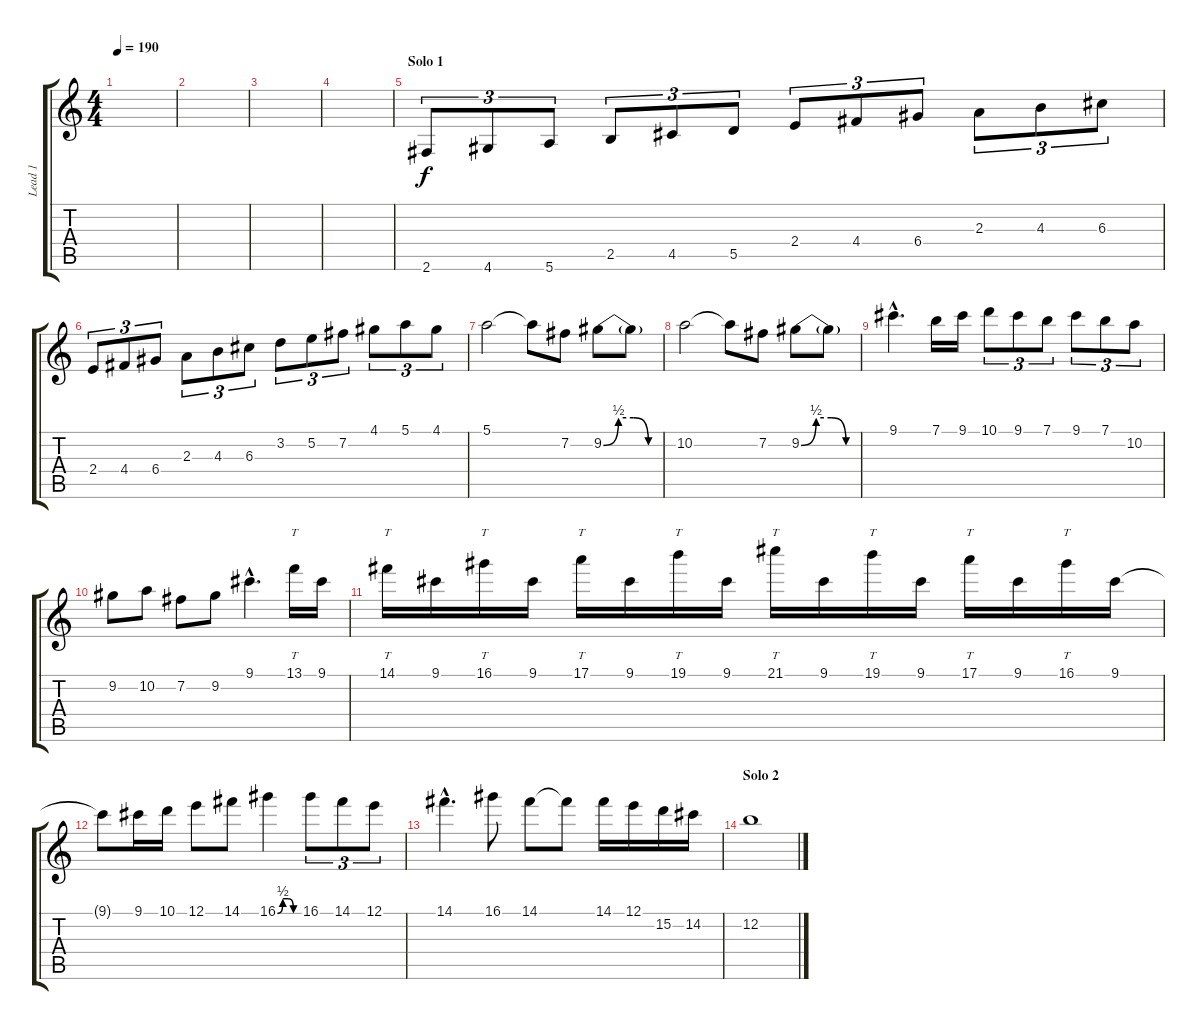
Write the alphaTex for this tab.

\track ("Lead 1" "Lead 1") {instrument distortionguitar}
\staff {score tabs}
\tuning (E4 B3 G3 D3 A2 E2) {hide}
\ts (4 4)
\tempo 190
\clef g2
\ks c
|
|
|
|
\section ("" "Solo 1 ")
2.6.8{tu (3 2)} 4.6.8{tu (3 2)} 5.6.8{tu (3 2)} 2.5.8{tu (3 2)} 4.5.8{tu (3 2)} 5.5.8{tu (3 2)} 2.4.8{tu (3 2)} 4.4.8{tu (3 2)} 6.4.8{tu (3 2)} 2.3.8{tu (3 2)} 4.3.8{tu (3 2)} 6.3.8{tu (3 2)} |
2.4.8{tu (3 2)} 4.4.8{tu (3 2)} 6.4.8{tu (3 2)} 2.3.8{tu (3 2)} 4.3.8{tu (3 2)} 6.3.8{tu (3 2)} 3.2.8{tu (3 2)} 5.2.8{tu (3 2)} 7.2.8{tu (3 2)} 4.1.8{tu (3 2)} 5.1.8{tu (3 2)} 4.1.8{tu (3 2)} |
5.1.2 5.1{t}.8 7.2.8 9.2{be (custom 0 0 15 2 30 2 45 0 60 0)}.8 9.2{t}.8 |
10.2.2 10.2{t}.8 7.2.8 9.2{be (custom 0 0 15 2 30 2 45 0 60 0)}.8 9.2{t}.8 |
9.1{hac}.4{d} 7.1.16 9.1.16 10.1.8{tu (3 2)} 9.1.8{tu (3 2)} 7.1.8{tu (3 2)} 9.1.8{tu (3 2)} 7.1.8{tu (3 2)} 10.2.8{tu (3 2)} |
9.2.8 10.2.8 7.2.8 9.2.8 9.1{hac}.4{d} 13.1.16{tt} 9.1.16 |
14.1.16{tt} 9.1.16 16.1.16{tt} 9.1.16 17.1.16{tt} 9.1.16 19.1.16{tt} 9.1.16 21.1.16{tt} 9.1.16 19.1.16{tt} 9.1.16 17.1.16{tt} 9.1.16 16.1.16{tt} 9.1.16 |
9.1{t}.8 9.1.16 10.1.16 12.1.8 14.1.8 16.1{be (custom 0 0 15 2 30 2 45 0 60 0)}.4 16.1.8{tu (3 2)} 14.1.8{tu (3 2)} 12.1.8{tu (3 2)} |
14.1{hac}.4{d} 16.1.8 14.1.8 14.1{t}.8 14.1.16 12.1.16 15.2.16 14.2.16 |
\section ("" "Solo 2")
12.2.1
